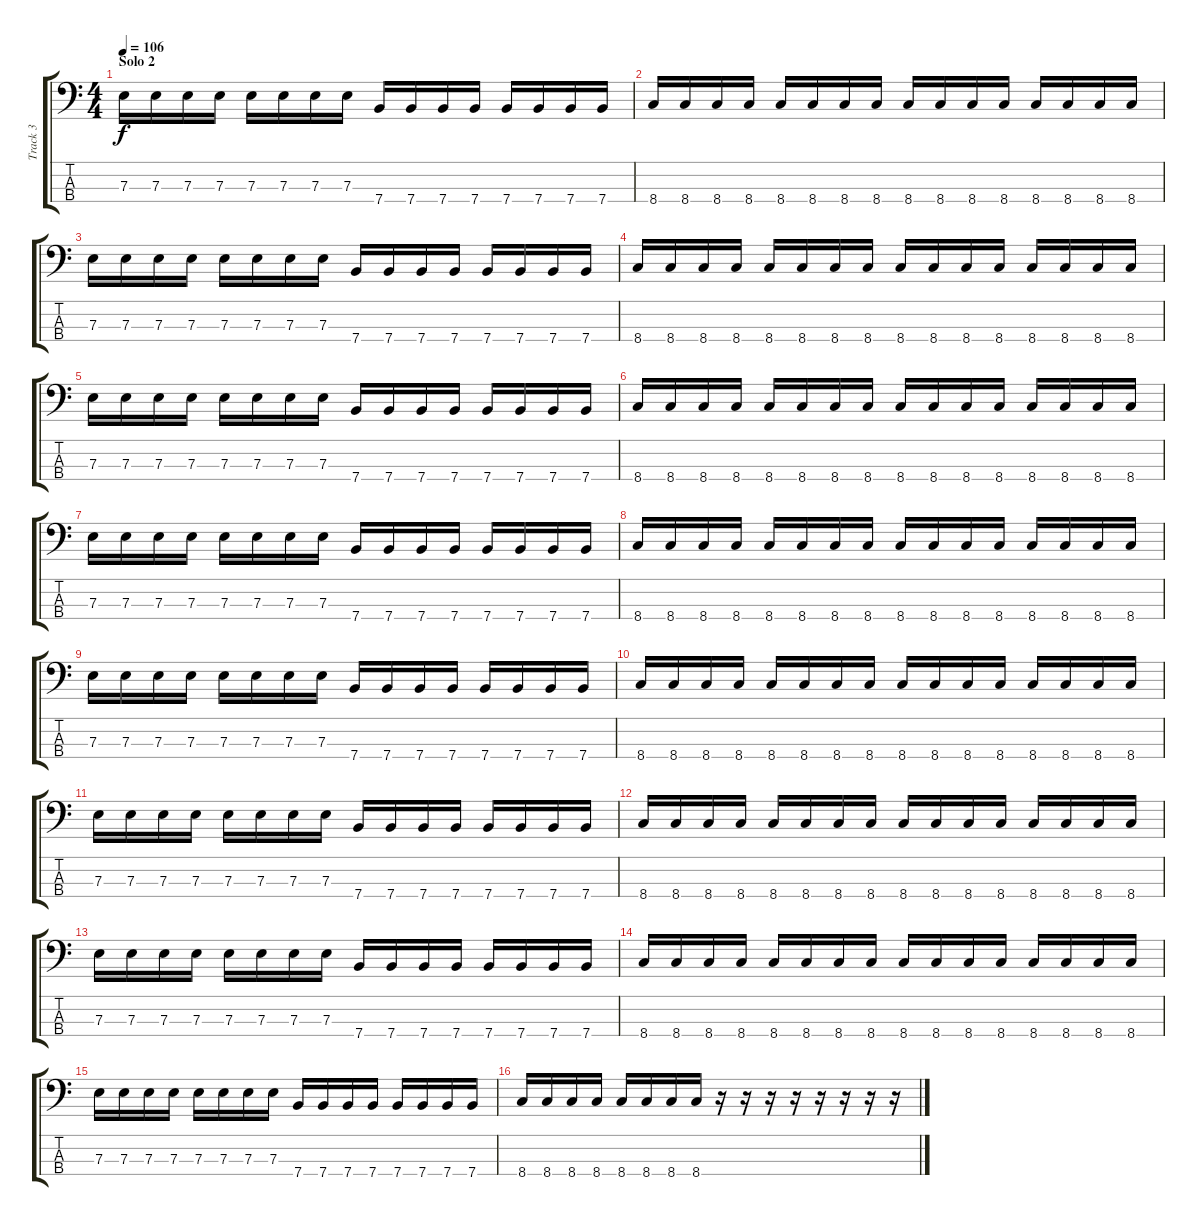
\track ("Track 3" "Track 3") {instrument electricbassfinger}
\staff {score tabs}
\tuning (G2 D2 A1 E1) {hide}
\ts (4 4)
\section ("" "Solo 2")
\tempo 106
\clef f4
\ks c
7.3.16{dy f} 7.3.16 7.3.16 7.3.16 7.3.16 7.3.16 7.3.16 7.3.16 7.4.16 7.4.16 7.4.16 7.4.16 7.4.16 7.4.16 7.4.16 7.4.16 |
8.4.16 8.4.16 8.4.16 8.4.16 8.4.16 8.4.16 8.4.16 8.4.16 8.4.16 8.4.16 8.4.16 8.4.16 8.4.16 8.4.16 8.4.16 8.4.16 |
7.3.16 7.3.16 7.3.16 7.3.16 7.3.16 7.3.16 7.3.16 7.3.16 7.4.16 7.4.16 7.4.16 7.4.16 7.4.16 7.4.16 7.4.16 7.4.16 |
8.4.16 8.4.16 8.4.16 8.4.16 8.4.16 8.4.16 8.4.16 8.4.16 8.4.16 8.4.16 8.4.16 8.4.16 8.4.16 8.4.16 8.4.16 8.4.16 |
7.3.16 7.3.16 7.3.16 7.3.16 7.3.16 7.3.16 7.3.16 7.3.16 7.4.16 7.4.16 7.4.16 7.4.16 7.4.16 7.4.16 7.4.16 7.4.16 |
8.4.16 8.4.16 8.4.16 8.4.16 8.4.16 8.4.16 8.4.16 8.4.16 8.4.16 8.4.16 8.4.16 8.4.16 8.4.16 8.4.16 8.4.16 8.4.16 |
7.3.16 7.3.16 7.3.16 7.3.16 7.3.16 7.3.16 7.3.16 7.3.16 7.4.16 7.4.16 7.4.16 7.4.16 7.4.16 7.4.16 7.4.16 7.4.16 |
8.4.16 8.4.16 8.4.16 8.4.16 8.4.16 8.4.16 8.4.16 8.4.16 8.4.16 8.4.16 8.4.16 8.4.16 8.4.16 8.4.16 8.4.16 8.4.16 |
7.3.16 7.3.16 7.3.16 7.3.16 7.3.16 7.3.16 7.3.16 7.3.16 7.4.16 7.4.16 7.4.16 7.4.16 7.4.16 7.4.16 7.4.16 7.4.16 |
8.4.16 8.4.16 8.4.16 8.4.16 8.4.16 8.4.16 8.4.16 8.4.16 8.4.16 8.4.16 8.4.16 8.4.16 8.4.16 8.4.16 8.4.16 8.4.16 |
7.3.16 7.3.16 7.3.16 7.3.16 7.3.16 7.3.16 7.3.16 7.3.16 7.4.16 7.4.16 7.4.16 7.4.16 7.4.16 7.4.16 7.4.16 7.4.16 |
8.4.16 8.4.16 8.4.16 8.4.16 8.4.16 8.4.16 8.4.16 8.4.16 8.4.16 8.4.16 8.4.16 8.4.16 8.4.16 8.4.16 8.4.16 8.4.16 |
7.3.16 7.3.16 7.3.16 7.3.16 7.3.16 7.3.16 7.3.16 7.3.16 7.4.16 7.4.16 7.4.16 7.4.16 7.4.16 7.4.16 7.4.16 7.4.16 |
8.4.16 8.4.16 8.4.16 8.4.16 8.4.16 8.4.16 8.4.16 8.4.16 8.4.16 8.4.16 8.4.16 8.4.16 8.4.16 8.4.16 8.4.16 8.4.16 |
7.3.16 7.3.16 7.3.16 7.3.16 7.3.16 7.3.16 7.3.16 7.3.16 7.4.16 7.4.16 7.4.16 7.4.16 7.4.16 7.4.16 7.4.16 7.4.16 |
8.4.16 8.4.16 8.4.16 8.4.16 8.4.16 8.4.16 8.4.16 8.4.16 r.16 r.16 r.16 r.16 r.16 r.16 r.16 r.16
